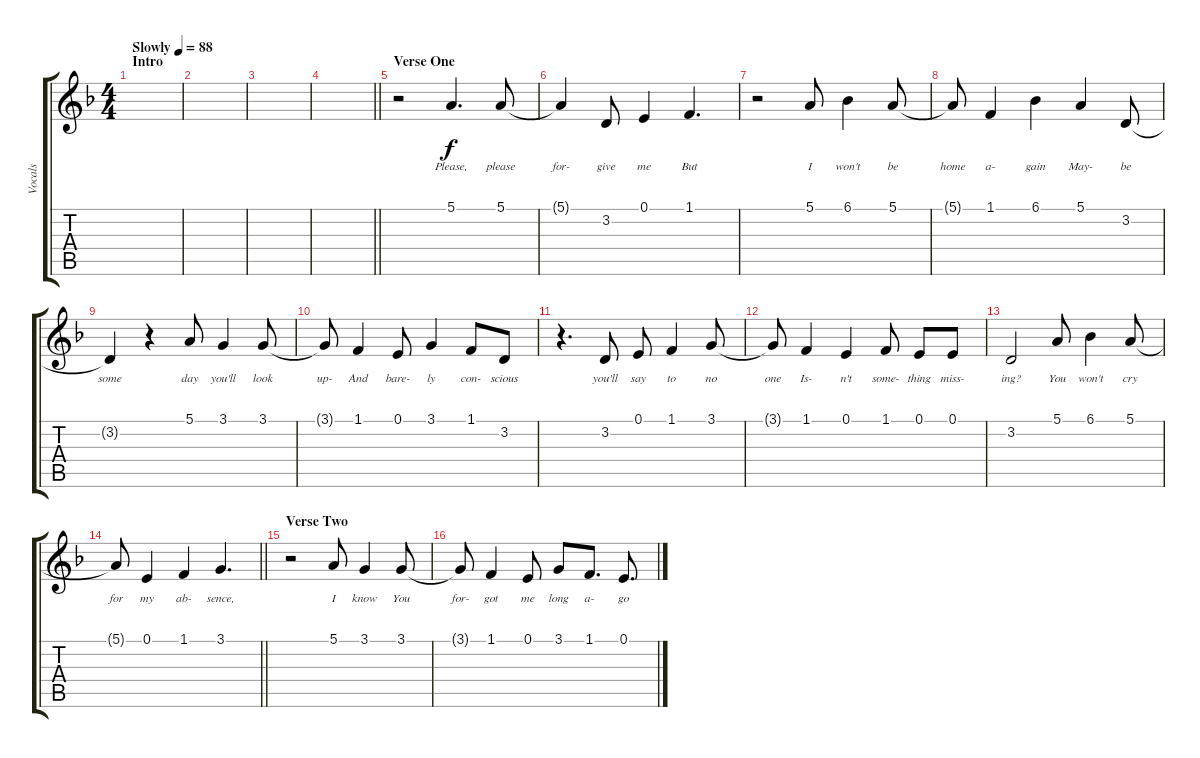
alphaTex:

\track ("Vocals" "Vocals") {mute instrument flute}
\staff {score tabs}
\tuning (E4 B3 G3 D3 A2 E2) {hide}
\ts (4 4)
\section ("" "Intro")
\tempo (88 "Slowly")
\clef g2
\ks f
|
|
|
\barLineRight lightlight
|
\section ("" "Verse One")
r.2 5.1.4{d lyrics (0 "Please,") lyrics (1 "") lyrics (2 "") lyrics (3 "") lyrics (4 "")} 5.1.8{lyrics (0 "please") lyrics (1 "") lyrics (2 "") lyrics (3 "") lyrics (4 "")} |
5.1{t}.4{lyrics (0 "for-") lyrics (1 "") lyrics (2 "") lyrics (3 "") lyrics (4 "")} 3.2.8{lyrics (0 "give") lyrics (1 "") lyrics (2 "") lyrics (3 "") lyrics (4 "")} 0.1.4{lyrics (0 "me") lyrics (1 "") lyrics (2 "") lyrics (3 "") lyrics (4 "")} 1.1.4{d lyrics (0 "But") lyrics (1 "") lyrics (2 "") lyrics (3 "") lyrics (4 "")} |
r.2 5.1.8{lyrics (0 "I") lyrics (1 "") lyrics (2 "") lyrics (3 "") lyrics (4 "")} 6.1.4{lyrics (0 "won't") lyrics (1 "") lyrics (2 "") lyrics (3 "") lyrics (4 "")} 5.1.8{lyrics (0 "be") lyrics (1 "") lyrics (2 "") lyrics (3 "") lyrics (4 "")} |
5.1{t}.8{lyrics (0 "home") lyrics (1 "") lyrics (2 "") lyrics (3 "") lyrics (4 "")} 1.1.4{lyrics (0 "a-") lyrics (1 "") lyrics (2 "") lyrics (3 "") lyrics (4 "")} 6.1.4{lyrics (0 "gain") lyrics (1 "") lyrics (2 "") lyrics (3 "") lyrics (4 "")} 5.1.4{lyrics (0 "May-") lyrics (1 "") lyrics (2 "") lyrics (3 "") lyrics (4 "")} 3.2.8{lyrics (0 "be") lyrics (1 "") lyrics (2 "") lyrics (3 "") lyrics (4 "")} |
3.2{t}.4{lyrics (0 "some") lyrics (1 "") lyrics (2 "") lyrics (3 "") lyrics (4 "")} r.4 5.1.8{lyrics (0 "day") lyrics (1 "") lyrics (2 "") lyrics (3 "") lyrics (4 "")} 3.1.4{lyrics (0 "you'll") lyrics (1 "") lyrics (2 "") lyrics (3 "") lyrics (4 "")} 3.1.8{lyrics (0 "look") lyrics (1 "") lyrics (2 "") lyrics (3 "") lyrics (4 "")} |
3.1{t}.8{lyrics (0 "up-") lyrics (1 "") lyrics (2 "") lyrics (3 "") lyrics (4 "")} 1.1.4{lyrics (0 "And") lyrics (1 "") lyrics (2 "") lyrics (3 "") lyrics (4 "")} 0.1.8{lyrics (0 "bare-") lyrics (1 "") lyrics (2 "") lyrics (3 "") lyrics (4 "")} 3.1.4{lyrics (0 "ly") lyrics (1 "") lyrics (2 "") lyrics (3 "") lyrics (4 "")} 1.1.8{lyrics (0 "con-") lyrics (1 "") lyrics (2 "") lyrics (3 "") lyrics (4 "")} 3.2.8{lyrics (0 "scious") lyrics (1 "") lyrics (2 "") lyrics (3 "") lyrics (4 "")} |
r.4{d} 3.2.8{lyrics (0 "you'll") lyrics (1 "") lyrics (2 "") lyrics (3 "") lyrics (4 "")} 0.1.8{lyrics (0 "say") lyrics (1 "") lyrics (2 "") lyrics (3 "") lyrics (4 "")} 1.1.4{lyrics (0 "to") lyrics (1 "") lyrics (2 "") lyrics (3 "") lyrics (4 "")} 3.1.8{lyrics (0 "no") lyrics (1 "") lyrics (2 "") lyrics (3 "") lyrics (4 "")} |
3.1{t}.8{lyrics (0 "one") lyrics (1 "") lyrics (2 "") lyrics (3 "") lyrics (4 "")} 1.1.4{lyrics (0 "Is-") lyrics (1 "") lyrics (2 "") lyrics (3 "") lyrics (4 "")} 0.1.4{lyrics (0 "n't") lyrics (1 "") lyrics (2 "") lyrics (3 "") lyrics (4 "")} 1.1.8{lyrics (0 "some-") lyrics (1 "") lyrics (2 "") lyrics (3 "") lyrics (4 "")} 0.1.8{lyrics (0 "thing") lyrics (1 "") lyrics (2 "") lyrics (3 "") lyrics (4 "")} 0.1.8{lyrics (0 "miss-") lyrics (1 "") lyrics (2 "") lyrics (3 "") lyrics (4 "")} |
3.2.2{lyrics (0 "ing?") lyrics (1 "") lyrics (2 "") lyrics (3 "") lyrics (4 "")} 5.1.8{lyrics (0 "You") lyrics (1 "") lyrics (2 "") lyrics (3 "") lyrics (4 "")} 6.1.4{lyrics (0 "won't") lyrics (1 "") lyrics (2 "") lyrics (3 "") lyrics (4 "")} 5.1.8{lyrics (0 "cry") lyrics (1 "") lyrics (2 "") lyrics (3 "") lyrics (4 "")} |
\barLineRight lightlight
5.1{t}.8{lyrics (0 "for") lyrics (1 "") lyrics (2 "") lyrics (3 "") lyrics (4 "")} 0.1.4{lyrics (0 "my") lyrics (1 "") lyrics (2 "") lyrics (3 "") lyrics (4 "")} 1.1.4{lyrics (0 "ab-") lyrics (1 "") lyrics (2 "") lyrics (3 "") lyrics (4 "")} 3.1.4{d lyrics (0 "sence,") lyrics (1 "") lyrics (2 "") lyrics (3 "") lyrics (4 "")} |
\section ("" "Verse Two")
r.2 5.1.8{lyrics (0 "I") lyrics (1 "") lyrics (2 "") lyrics (3 "") lyrics (4 "")} 3.1.4{lyrics (0 "know") lyrics (1 "") lyrics (2 "") lyrics (3 "") lyrics (4 "")} 3.1.8{lyrics (0 "You") lyrics (1 "") lyrics (2 "") lyrics (3 "") lyrics (4 "")} |
3.1{t}.8{lyrics (0 "for-") lyrics (1 "") lyrics (2 "") lyrics (3 "") lyrics (4 "")} 1.1.4{lyrics (0 "got") lyrics (1 "") lyrics (2 "") lyrics (3 "") lyrics (4 "")} 0.1.8{lyrics (0 "me") lyrics (1 "") lyrics (2 "") lyrics (3 "") lyrics (4 "")} 3.1.8{lyrics (0 "long") lyrics (1 "") lyrics (2 "") lyrics (3 "") lyrics (4 "")} 1.1.8{d lyrics (0 "a-") lyrics (1 "") lyrics (2 "") lyrics (3 "") lyrics (4 "")} 0.1.8{d lyrics (0 "go") lyrics (1 "") lyrics (2 "") lyrics (3 "") lyrics (4 "")}
